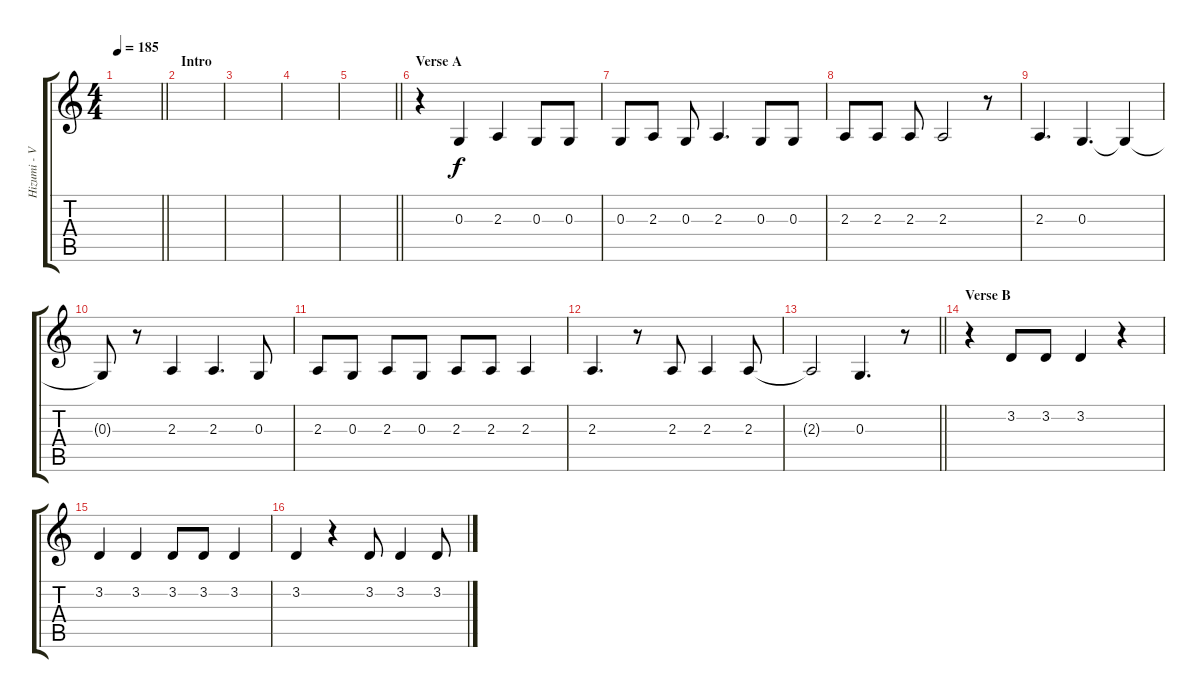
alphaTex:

\track ("Hizumi - Vocals" "Hizumi - V") {instrument lead6voice}
\staff {score tabs}
\tuning (E4 B3 G3 D3 A2 D2) {hide}
\ts (4 4)
\tempo 185
\clef g2
\barLineRight lightlight
\ks c
|
\section ("" "Intro")
|
|
|
\barLineRight lightlight
|
\section ("" "Verse A")
r.4 0.3.4 2.3.4 0.3.8 0.3.8 |
0.3.8 2.3.8 0.3.8 2.3.4{d} 0.3.8 0.3.8 |
2.3.8 2.3.8 2.3.8 2.3.2 r.8 |
2.3.4{d} 0.3.4{d} 0.3{t}.4 |
0.3{t}.8 r.8 2.3.4 2.3.4{d} 0.3.8 |
2.3.8 0.3.8 2.3.8 0.3.8 2.3.8 2.3.8 2.3.4 |
2.3.4{d} r.8 2.3.8 2.3.4 2.3.8 |
\barLineRight lightlight
2.3{t}.2 0.3.4{d} r.8 |
\section ("" "Verse B")
r.4 3.2.8 3.2.8 3.2.4 r.4 |
3.2.4 3.2.4 3.2.8 3.2.8 3.2.4 |
3.2.4 r.4 3.2.8 3.2.4 3.2.8
